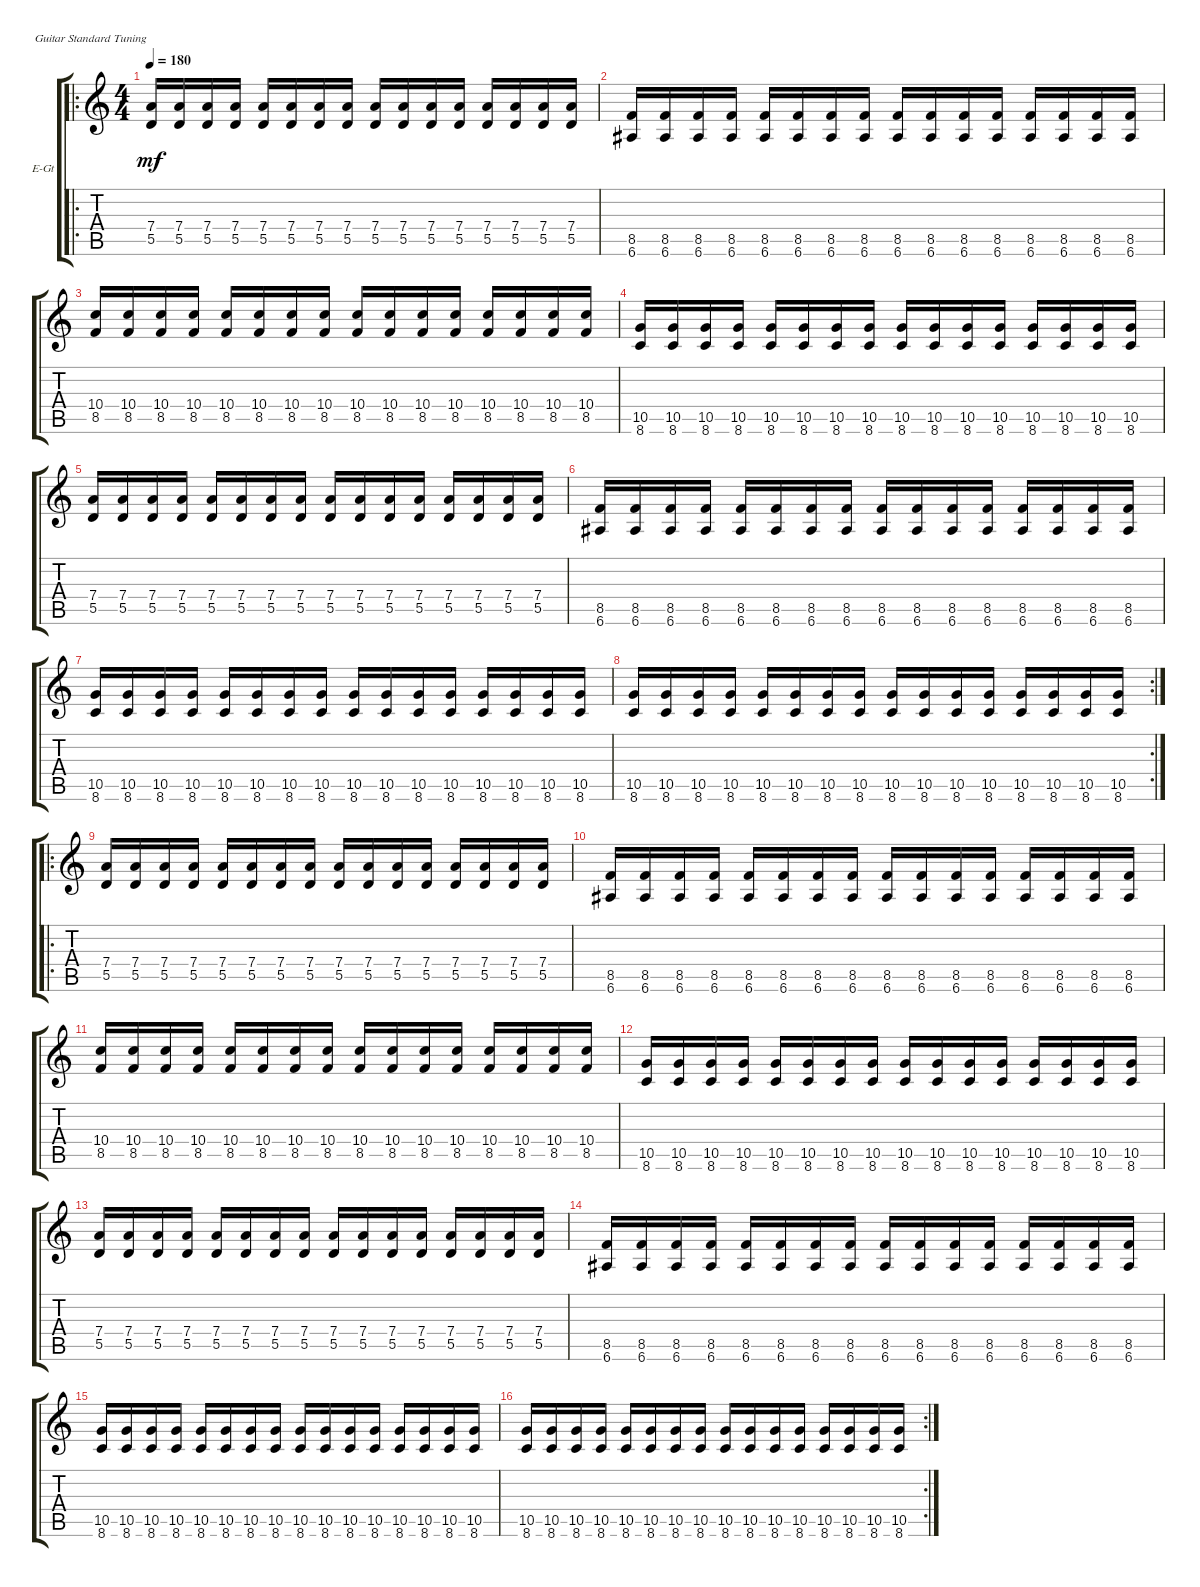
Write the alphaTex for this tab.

\defaultSystemsLayout 4
\bracketExtendMode groupsimilarinstruments
\firstSystemTrackNameOrientation horizontal
\otherSystemsTrackNameOrientation horizontal
\track ("Rhythm Guitar" "E-Gt") {instrument overdrivenguitar}
\staff {score tabs}
\tuning (E4 B3 G3 D3 A2 E2)
\ro
\ts (4 4)
\tempo 180
\clef g2
\ks c
(5.5 7.4).16{dy mf instrument overdrivenguitar} (5.5 7.4).16 (5.5 7.4).16 (5.5 7.4).16 (5.5 7.4).16 (5.5 7.4).16 (5.5 7.4).16 (5.5 7.4).16 (5.5 7.4).16 (5.5 7.4).16 (5.5 7.4).16 (5.5 7.4).16 (5.5 7.4).16 (5.5 7.4).16 (5.5 7.4).16 (5.5 7.4).16 |
(8.5 6.6).16 (8.5 6.6).16 (8.5 6.6).16 (8.5 6.6).16 (8.5 6.6).16 (8.5 6.6).16 (8.5 6.6).16 (8.5 6.6).16 (8.5 6.6).16 (8.5 6.6).16 (8.5 6.6).16 (8.5 6.6).16 (8.5 6.6).16 (8.5 6.6).16 (8.5 6.6).16 (8.5 6.6).16 |
(8.5 10.4).16 (8.5 10.4).16 (8.5 10.4).16 (8.5 10.4).16 (8.5 10.4).16 (8.5 10.4).16 (8.5 10.4).16 (8.5 10.4).16 (8.5 10.4).16 (8.5 10.4).16 (8.5 10.4).16 (8.5 10.4).16 (8.5 10.4).16 (8.5 10.4).16 (8.5 10.4).16 (8.5 10.4).16 |
(8.6 10.5).16 (8.6 10.5).16 (8.6 10.5).16 (8.6 10.5).16 (8.6 10.5).16 (8.6 10.5).16 (8.6 10.5).16 (8.6 10.5).16 (8.6 10.5).16 (8.6 10.5).16 (8.6 10.5).16 (8.6 10.5).16 (8.6 10.5).16 (8.6 10.5).16 (8.6 10.5).16 (8.6 10.5).16 |
(5.5 7.4).16 (5.5 7.4).16 (5.5 7.4).16 (5.5 7.4).16 (5.5 7.4).16 (5.5 7.4).16 (5.5 7.4).16 (5.5 7.4).16 (5.5 7.4).16 (5.5 7.4).16 (5.5 7.4).16 (5.5 7.4).16 (5.5 7.4).16 (5.5 7.4).16 (5.5 7.4).16 (5.5 7.4).16 |
(8.5 6.6).16 (8.5 6.6).16 (8.5 6.6).16 (8.5 6.6).16 (8.5 6.6).16 (8.5 6.6).16 (8.5 6.6).16 (8.5 6.6).16 (8.5 6.6).16 (8.5 6.6).16 (8.5 6.6).16 (8.5 6.6).16 (8.5 6.6).16 (8.5 6.6).16 (8.5 6.6).16 (8.5 6.6).16 |
(8.6 10.5).16 (8.6 10.5).16 (8.6 10.5).16 (8.6 10.5).16 (8.6 10.5).16 (8.6 10.5).16 (8.6 10.5).16 (8.6 10.5).16 (8.6 10.5).16 (8.6 10.5).16 (8.6 10.5).16 (8.6 10.5).16 (8.6 10.5).16 (8.6 10.5).16 (8.6 10.5).16 (8.6 10.5).16 |
\rc 2
(8.6 10.5).16 (8.6 10.5).16 (8.6 10.5).16 (8.6 10.5).16 (8.6 10.5).16 (8.6 10.5).16 (8.6 10.5).16 (8.6 10.5).16 (8.6 10.5).16 (8.6 10.5).16 (8.6 10.5).16 (8.6 10.5).16 (8.6 10.5).16 (8.6 10.5).16 (8.6 10.5).16 (8.6 10.5).16 |
\ro
(5.5 7.4).16 (5.5 7.4).16 (5.5 7.4).16 (5.5 7.4).16 (5.5 7.4).16 (5.5 7.4).16 (5.5 7.4).16 (5.5 7.4).16 (5.5 7.4).16 (5.5 7.4).16 (5.5 7.4).16 (5.5 7.4).16 (5.5 7.4).16 (5.5 7.4).16 (5.5 7.4).16 (5.5 7.4).16 |
(8.5 6.6).16 (8.5 6.6).16 (8.5 6.6).16 (8.5 6.6).16 (8.5 6.6).16 (8.5 6.6).16 (8.5 6.6).16 (8.5 6.6).16 (8.5 6.6).16 (8.5 6.6).16 (8.5 6.6).16 (8.5 6.6).16 (8.5 6.6).16 (8.5 6.6).16 (8.5 6.6).16 (8.5 6.6).16 |
(8.5 10.4).16 (8.5 10.4).16 (8.5 10.4).16 (8.5 10.4).16 (8.5 10.4).16 (8.5 10.4).16 (8.5 10.4).16 (8.5 10.4).16 (8.5 10.4).16 (8.5 10.4).16 (8.5 10.4).16 (8.5 10.4).16 (8.5 10.4).16 (8.5 10.4).16 (8.5 10.4).16 (8.5 10.4).16 |
(8.6 10.5).16 (8.6 10.5).16 (8.6 10.5).16 (8.6 10.5).16 (8.6 10.5).16 (8.6 10.5).16 (8.6 10.5).16 (8.6 10.5).16 (8.6 10.5).16 (8.6 10.5).16 (8.6 10.5).16 (8.6 10.5).16 (8.6 10.5).16 (8.6 10.5).16 (8.6 10.5).16 (8.6 10.5).16 |
(5.5 7.4).16 (5.5 7.4).16 (5.5 7.4).16 (5.5 7.4).16 (5.5 7.4).16 (5.5 7.4).16 (5.5 7.4).16 (5.5 7.4).16 (5.5 7.4).16 (5.5 7.4).16 (5.5 7.4).16 (5.5 7.4).16 (5.5 7.4).16 (5.5 7.4).16 (5.5 7.4).16 (5.5 7.4).16 |
(8.5 6.6).16 (8.5 6.6).16 (8.5 6.6).16 (8.5 6.6).16 (8.5 6.6).16 (8.5 6.6).16 (8.5 6.6).16 (8.5 6.6).16 (8.5 6.6).16 (8.5 6.6).16 (8.5 6.6).16 (8.5 6.6).16 (8.5 6.6).16 (8.5 6.6).16 (8.5 6.6).16 (8.5 6.6).16 |
(8.6 10.5).16 (8.6 10.5).16 (8.6 10.5).16 (8.6 10.5).16 (8.6 10.5).16 (8.6 10.5).16 (8.6 10.5).16 (8.6 10.5).16 (8.6 10.5).16 (8.6 10.5).16 (8.6 10.5).16 (8.6 10.5).16 (8.6 10.5).16 (8.6 10.5).16 (8.6 10.5).16 (8.6 10.5).16 |
\rc 2
(8.6 10.5).16 (8.6 10.5).16 (8.6 10.5).16 (8.6 10.5).16 (8.6 10.5).16 (8.6 10.5).16 (8.6 10.5).16 (8.6 10.5).16 (8.6 10.5).16 (8.6 10.5).16 (8.6 10.5).16 (8.6 10.5).16 (8.6 10.5).16 (8.6 10.5).16 (8.6 10.5).16 (8.6 10.5).16
